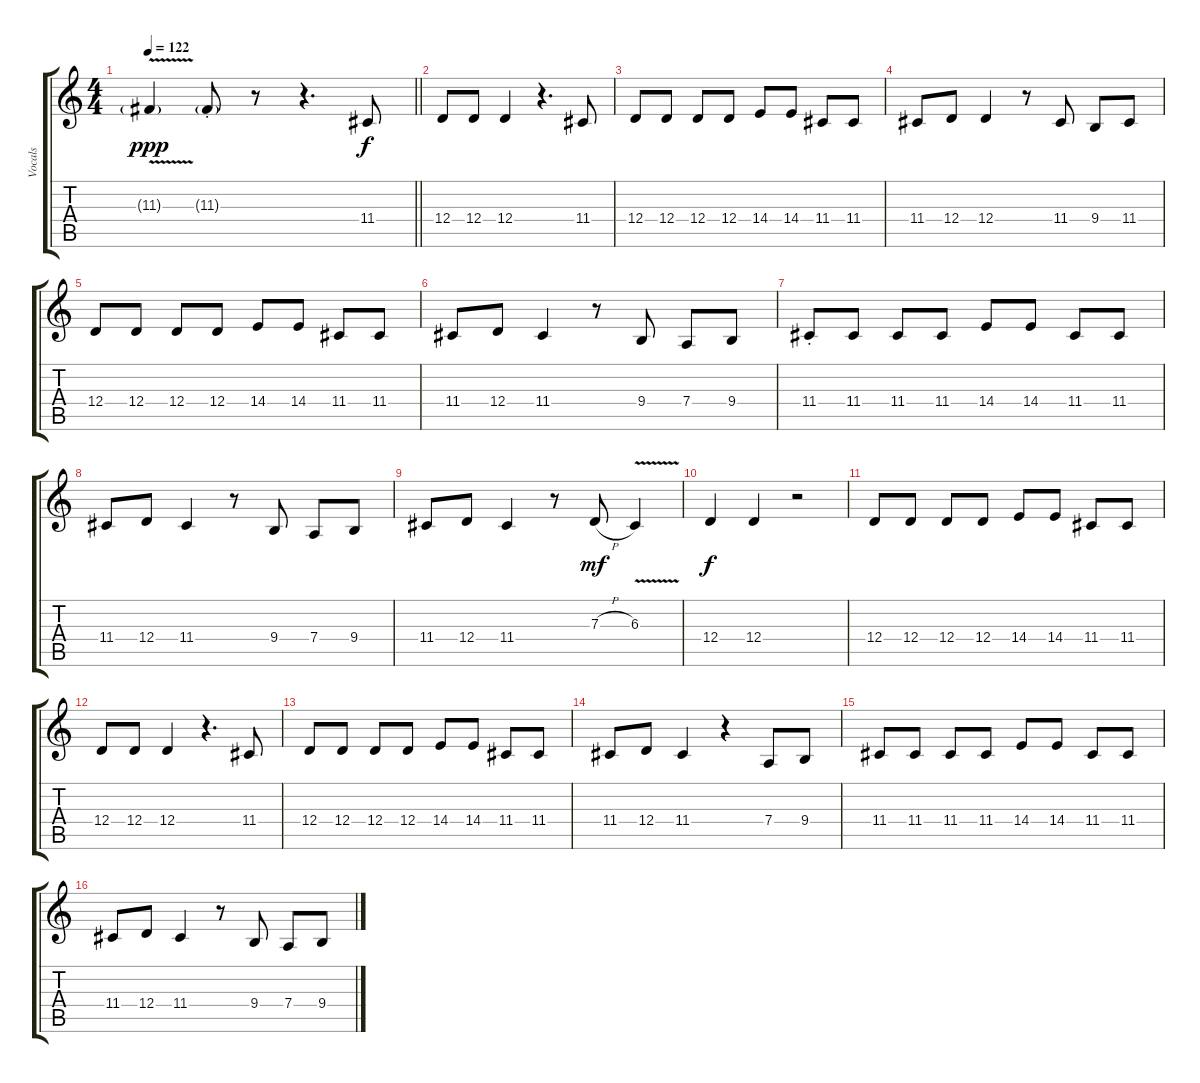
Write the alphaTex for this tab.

\track ("Vocals" "Vocals") {instrument clarinet}
\staff {score tabs}
\tuning (E4 B3 G3 D3 A2 E2) {hide}
\ts (4 4)
\tempo 122
\clef g2
\barLineRight lightlight
\ks c
11.3{v g}.4{dy ppp} 11.3{g st}.8 r.8 r.4{d} 11.4.8{dy f volume 11} |
\section ("" "")
12.4.8 12.4.8 12.4.4 r.4{d} 11.4.8 |
12.4.8 12.4.8 12.4.8 12.4.8 14.4.8 14.4.8 11.4.8 11.4.8 |
11.4.8 12.4.8 12.4.4 r.8 11.4.8 9.4.8 11.4.8 |
12.4.8 12.4.8 12.4.8 12.4.8 14.4.8 14.4.8 11.4.8 11.4.8 |
11.4.8 12.4.8 11.4.4 r.8 9.4.8 7.4.8 9.4.8 |
11.4{st}.8 11.4.8 11.4.8 11.4.8 14.4.8 14.4.8 11.4.8 11.4.8 |
11.4.8 12.4.8 11.4.4 r.8 9.4.8 7.4.8 9.4.8 |
11.4.8 12.4.8 11.4.4 r.8 7.3{h}.8{dy mf} 6.3{v}.4 |
12.4.4{dy f} 12.4.4 r.2 |
12.4.8 12.4.8 12.4.8 12.4.8 14.4.8 14.4.8 11.4.8 11.4.8 |
12.4.8 12.4.8 12.4.4 r.4{d} 11.4.8 |
12.4.8 12.4.8 12.4.8 12.4.8 14.4.8 14.4.8 11.4.8 11.4.8 |
11.4.8 12.4.8 11.4.4 r.4 7.4.8 9.4.8 |
11.4.8 11.4.8 11.4.8 11.4.8 14.4.8 14.4.8 11.4.8 11.4.8 |
11.4.8 12.4.8 11.4.4 r.8 9.4.8 7.4.8 9.4.8
